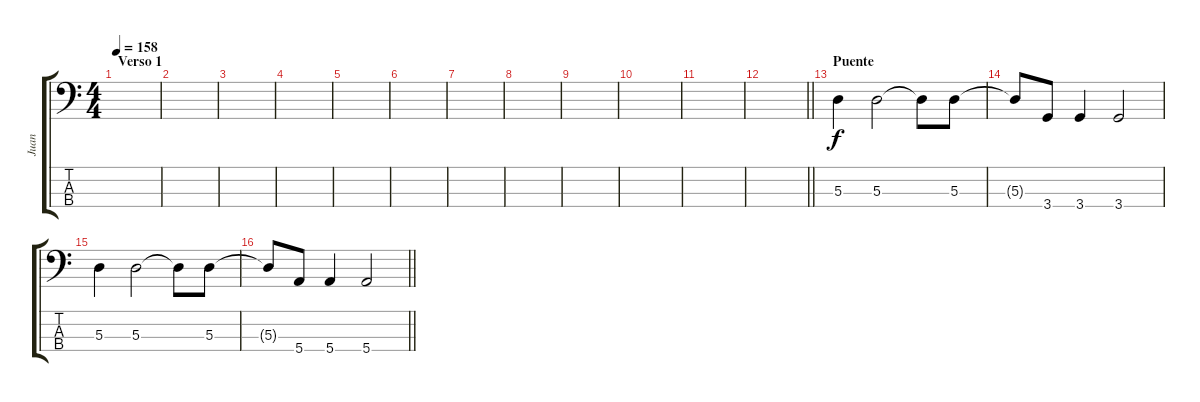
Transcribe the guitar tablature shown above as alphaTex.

\track ("Juan" "Juan") {instrument electricbassfinger}
\staff {score tabs}
\tuning (G2 D2 A1 E1) {hide}
\ts (4 4)
\section ("" "Verso 1")
\tempo 158
\clef f4
\ks c
|
|
|
|
|
|
|
|
|
|
|
\barLineRight lightlight
|
\section ("" "Puente")
5.3.4 5.3.2 5.3{t}.8 5.3.8 |
5.3{t}.8 3.4.8 3.4.4 3.4.2 |
5.3.4 5.3.2 5.3{t}.8 5.3.8 |
\barLineRight lightlight
5.3{t}.8 5.4.8 5.4.4 5.4.2
